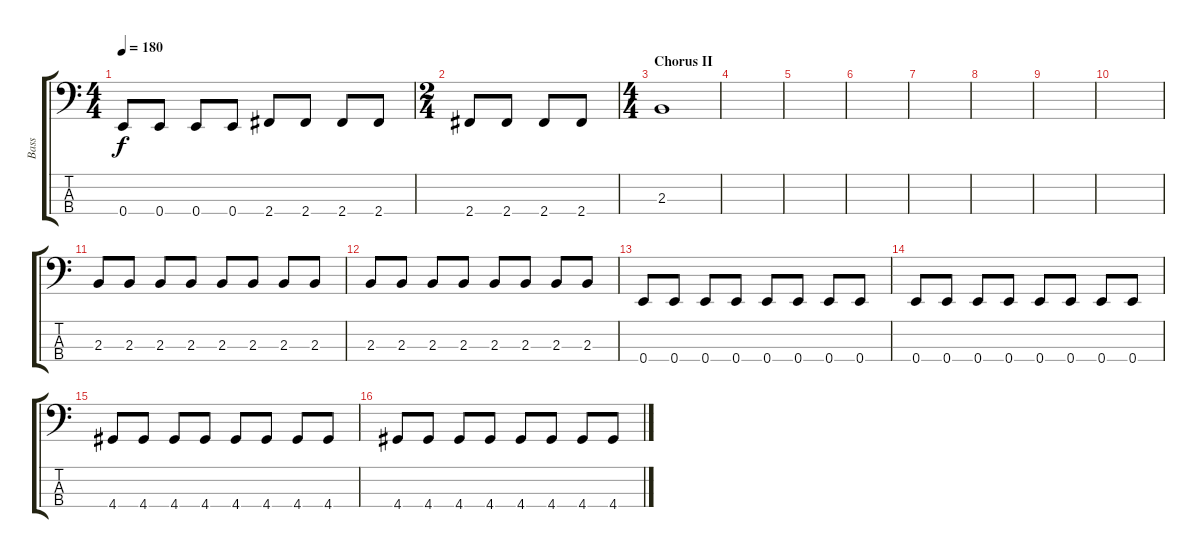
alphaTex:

\track ("Bass" "Bass") {instrument electricbasspick}
\staff {score tabs}
\tuning (G2 D2 A1 E1) {hide}
\ts (4 4)
\tempo 180
\clef f4
\ks c
0.4.8{dy f} 0.4.8 0.4.8 0.4.8 2.4.8 2.4.8 2.4.8 2.4.8 |
\ts (2 4)
2.4.8 2.4.8 2.4.8 2.4.8 |
\ts (4 4)
\section ("" "Chorus II")
2.3.1 |
|
|
|
|
|
|
|
2.3.8 2.3.8 2.3.8 2.3.8 2.3.8 2.3.8 2.3.8 2.3.8 |
2.3.8 2.3.8 2.3.8 2.3.8 2.3.8 2.3.8 2.3.8 2.3.8 |
0.4.8 0.4.8 0.4.8 0.4.8 0.4.8 0.4.8 0.4.8 0.4.8 |
0.4.8 0.4.8 0.4.8 0.4.8 0.4.8 0.4.8 0.4.8 0.4.8 |
4.4.8 4.4.8 4.4.8 4.4.8 4.4.8 4.4.8 4.4.8 4.4.8 |
4.4.8 4.4.8 4.4.8 4.4.8 4.4.8 4.4.8 4.4.8 4.4.8
